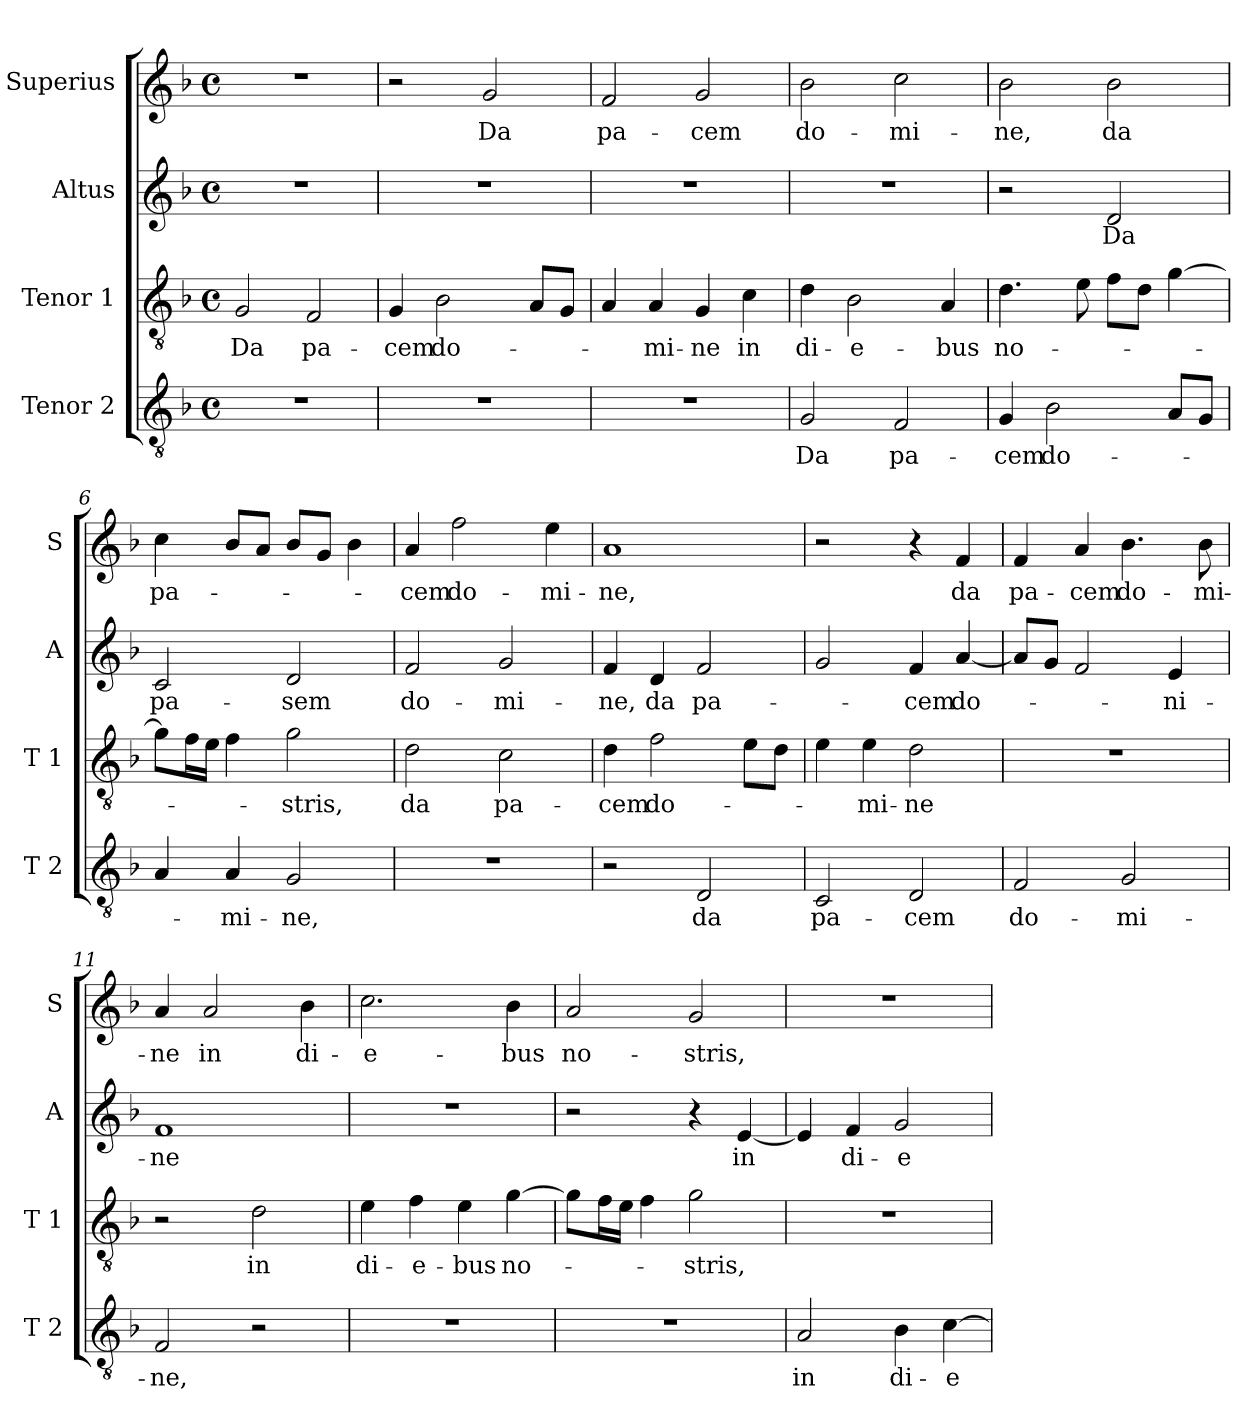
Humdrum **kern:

**kern	**text	**kern	**text	**kern	**text	**kern	**text
*part4	*part4	*part3	*part3	*part2	*part2	*part1	*part1
*staff4	*staff4	*staff3	*staff3	*staff2	*staff2	*staff1	*staff1
*I"Tenor 2	*	*I"Tenor 1	*	*I"Altus	*	*I"Superius	*
*I'T 2	*	*I'T 1	*	*I'A	*	*I'S	*
*clefGv2	*	*clefGv2	*	*clefG2	*	*clefG2	*
*k[b-]	*	*k[b-]	*	*k[b-]	*	*k[b-]	*
*F:	*	*F:	*	*F:	*	*F:	*
*M4/4	*	*M4/4	*	*M4/4	*	*M4/4	*
*met(c)	*	*met(c)	*	*met(c)	*	*met(c)	*
=1	=1	=1	=1	=1	=1	=1	=1
!	!	!	!LO:LY:b	!	!	!	!
1r	.	2G/	Da	1r	.	1r	.
!	!	!	!LO:LY:b	!	!	!	!
.	.	2F/	pa-	.	.	.	.
=2	=2	=2	=2	=2	=2	=2	=2
!	!	!	!LO:LY:b	!	!	!	!
1r	.	4G/	-cem	1r	.	2r	.
!	!	!	!LO:LY:b	!	!	!	!
.	.	2B-\	do-	.	.	.	.
!	!	!	!	!	!	!	!LO:LY:b
.	.	.	.	.	.	2g/	Da
.	.	8A/L	.	.	.	.	.
.	.	8G/J	.	.	.	.	.
=3	=3	=3	=3	=3	=3	=3	=3
!	!	!	!	!	!	!	!LO:LY:b
1r	.	4A/	.	1r	.	2f/	pa-
!	!	!	!LO:LY:b	!	!	!	!
.	.	4A/	-mi-	.	.	.	.
!	!	!	!LO:LY:b	!	!	!	!LO:LY:b
.	.	4G/	-ne	.	.	2g/	-cem
!	!	!	!LO:LY:b	!	!	!	!
.	.	4c\	in	.	.	.	.
=4	=4	=4	=4	=4	=4	=4	=4
!	!LO:LY:b	!	!LO:LY:b	!	!	!	!LO:LY:b
2G/	Da	4d\	di-	1r	.	2b-\	do-
!	!	!	!LO:LY:b	!	!	!	!
.	.	2B-\	-e-	.	.	.	.
!	!LO:LY:b	!	!	!	!	!	!LO:LY:b
2F/	pa-	.	.	.	.	2cc\	-mi-
!	!	!	!LO:LY:b	!	!	!	!
.	.	4A/	-bus	.	.	.	.
=5	=5	=5	=5	=5	=5	=5	=5
!	!LO:LY:b	!	!LO:LY:b	!	!	!	!LO:LY:b
4G/	-cem	4.d\	no-	2r	.	2b-\	-ne,
!	!LO:LY:b	!	!	!	!	!	!
2B-\	do-	.	.	.	.	.	.
.	.	8e\	.	.	.	.	.
!	!	!	!	!	!LO:LY:b	!	!LO:LY:b
.	.	8f\L	.	2d/	Da	2b-\	da
.	.	8d\J	.	.	.	.	.
8A/L	.	[4g\	.	.	.	.	.
8G/J	.	.	.	.	.	.	.
=6	=6	=6	=6	=6	=6	=6	=6
!	!	!	!	!	!LO:LY:b	!	!LO:LY:b
4A/	.	8g\L]	.	2c/	pa-	4cc\	pa-
.	.	16f\L	.	.	.	.	.
.	.	16e\JJ	.	.	.	.	.
!	!LO:LY:b	!	!	!	!	!	!
4A/	-mi-	4f\	.	.	.	8b-/L	.
.	.	.	.	.	.	8a/J	.
!	!LO:LY:b	!	!LO:LY:b	!	!LO:LY:b	!	!
2G/	-ne,	2g\	-stris,	2d/	-sem	8b-/L	.
.	.	.	.	.	.	8g/J	.
.	.	.	.	.	.	4b-\	.
!!LO:LB:g=z
=7	=7	=7	=7	=7	=7	=7	=7
!	!	!	!LO:LY:b	!	!LO:LY:b	!	!LO:LY:b
1r	.	2d\	da	2f/	do-	4a/	-cem
!	!	!	!	!	!	!	!LO:LY:b
.	.	.	.	.	.	2ff\	do-
!	!	!	!LO:LY:b	!	!LO:LY:b	!	!
.	.	2c\	pa-	2g/	-mi-	.	.
!	!	!	!	!	!	!	!LO:LY:b
.	.	.	.	.	.	4ee\	-mi-
=8	=8	=8	=8	=8	=8	=8	=8
!	!	!	!LO:LY:b	!	!LO:LY:b	!	!LO:LY:b
2r	.	4d\	-cem	4f/	-ne,	1a	-ne,
!	!	!	!LO:LY:b	!	!LO:LY:b	!	!
.	.	2f\	do-	4d/	da	.	.
!	!LO:LY:b	!	!	!	!LO:LY:b	!	!
2D/	da	.	.	2f/	pa-	.	.
.	.	8e\L	.	.	.	.	.
.	.	8d\J	.	.	.	.	.
=9	=9	=9	=9	=9	=9	=9	=9
!	!LO:LY:b	!	!	!	!	!	!
2C/	pa-	4e\	.	2g/	.	2r	.
!	!	!	!LO:LY:b	!	!	!	!
.	.	4e\	-mi-	.	.	.	.
!	!LO:LY:b	!	!LO:LY:b	!	!LO:LY:b	!	!
2D/	-cem	2d\	-ne	4f/	-cem	4r	.
!	!	!	!	!	!LO:LY:b	!	!LO:LY:b
.	.	.	.	[4a/	do-	4f/	da
=10	=10	=10	=10	=10	=10	=10	=10
!	!LO:LY:b	!	!	!	!	!	!LO:LY:b
2F/	do-	1r	.	8a/L]	.	4f/	pa-
.	.	.	.	8g/J	.	.	.
!	!	!	!	!	!	!	!LO:LY:b
.	.	.	.	2f/	.	4a/	-cem
!	!LO:LY:b	!	!	!	!	!	!LO:LY:b
2G/	-mi-	.	.	.	.	4.b-\	do-
!	!	!	!	!	!LO:LY:b	!	!
.	.	.	.	4e/	-ni-	.	.
!	!	!	!	!	!	!	!LO:LY:b
.	.	.	.	.	.	8b-\	-mi-
=11	=11	=11	=11	=11	=11	=11	=11
!	!LO:LY:b	!	!	!	!LO:LY:b	!	!LO:LY:b
2F/	-ne,	2r	.	1f	-ne	4a/	-ne
!	!	!	!	!	!	!	!LO:LY:b
.	.	.	.	.	.	2a/	in
!	!	!	!LO:LY:b	!	!	!	!
2r	.	2d\	in	.	.	.	.
!	!	!	!	!	!	!	!LO:LY:b
.	.	.	.	.	.	4b-\	di-
=12	=12	=12	=12	=12	=12	=12	=12
!	!	!	!LO:LY:b	!	!	!	!LO:LY:b
1r	.	4e\	di-	1r	.	2.cc\	-e-
!	!	!	!LO:LY:b	!	!	!	!
.	.	4f\	-e-	.	.	.	.
!	!	!	!LO:LY:b	!	!	!	!
.	.	4e\	-bus	.	.	.	.
!	!	!	!LO:LY:b	!	!	!	!LO:LY:b
.	.	[4g\	no-	.	.	4b-\	-bus
!!LO:LB:g=z
=13	=13	=13	=13	=13	=13	=13	=13
!	!	!	!	!	!	!	!LO:LY:b
1r	.	8g\L]	.	2r	.	2a/	no-
.	.	16f\L	.	.	.	.	.
.	.	16e\JJ	.	.	.	.	.
.	.	4f\	.	.	.	.	.
!	!	!	!LO:LY:b	!	!	!	!LO:LY:b
.	.	2g\	-stris,	4r	.	2g/	-stris,
!	!	!	!	!	!LO:LY:b	!	!
.	.	.	.	[4e/	in	.	.
=14	=14	=14	=14	=14	=14	=14	=14
!	!LO:LY:b	!	!	!	!	!	!
2A/	in	1r	.	4e/]	.	1r	.
!	!	!	!	!	!LO:LY:b	!	!
.	.	.	.	4f/	di-	.	.
!	!LO:LY:b	!	!	!	!LO:LY:b	!	!
4B-\	di-	.	.	2g/	-e-	.	.
!	!LO:LY:b	!	!	!	!	!	!
[4c\	-e	.	.	.	.	.	.
=	=	=	=	=	=	=	=
*-	*-	*-	*-	*-	*-	*-	*-
